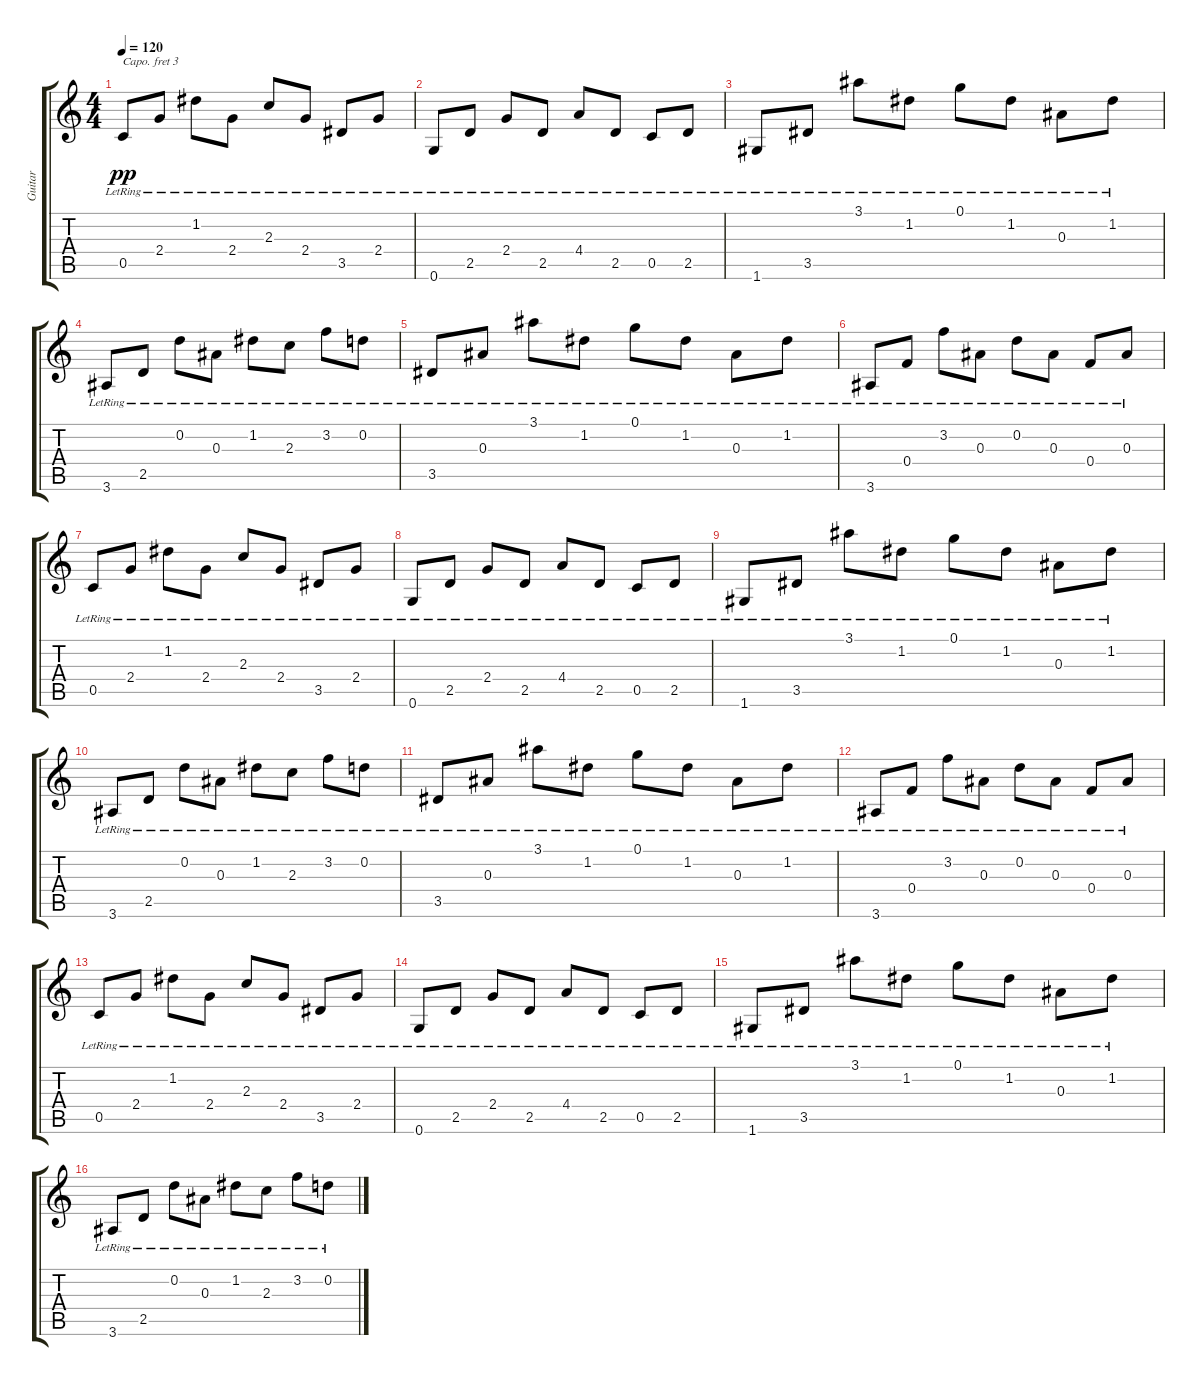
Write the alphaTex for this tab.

\track ("Guitar" "Guitar") {instrument acousticguitarsteel}
\staff {score tabs}
\capo 3
\tuning (E4 B3 G3 D3 A2 E2) {hide}
\ts (4 4)
\tempo 120
\clef g2
\ks c
0.5{lr}.8{dy pp} 2.4{lr}.8 1.2{lr}.8 2.4{lr}.8 2.3{lr}.8 2.4{lr}.8 3.5{lr}.8 2.4{lr}.8 |
0.6{lr}.8 2.5{lr}.8 2.4{lr}.8 2.5{lr}.8 4.4{lr}.8 2.5{lr}.8 0.5{lr}.8 2.5{lr}.8 |
1.6{lr}.8 3.5{lr}.8 3.1{lr}.8 1.2{lr}.8 0.1{lr}.8 1.2{lr}.8 0.3{lr}.8 1.2{lr}.8 |
3.6{lr}.8 2.5{lr}.8 0.2{lr}.8 0.3{lr}.8 1.2{lr}.8 2.3{lr}.8 3.2{lr}.8 0.2{lr}.8 |
3.5{lr}.8 0.3{lr}.8 3.1{lr}.8 1.2{lr}.8 0.1{lr}.8 1.2{lr}.8 0.3{lr}.8 1.2{lr}.8 |
3.6{lr}.8 0.4{lr}.8 3.2{lr}.8 0.3{lr}.8 0.2{lr}.8 0.3{lr}.8 0.4{lr}.8 0.3{lr}.8 |
0.5{lr}.8 2.4{lr}.8 1.2{lr}.8 2.4{lr}.8 2.3{lr}.8 2.4{lr}.8 3.5{lr}.8 2.4{lr}.8 |
0.6{lr}.8 2.5{lr}.8 2.4{lr}.8 2.5{lr}.8 4.4{lr}.8 2.5{lr}.8 0.5{lr}.8 2.5{lr}.8 |
1.6{lr}.8 3.5{lr}.8 3.1{lr}.8 1.2{lr}.8 0.1{lr}.8 1.2{lr}.8 0.3{lr}.8 1.2{lr}.8 |
3.6{lr}.8 2.5{lr}.8 0.2{lr}.8 0.3{lr}.8 1.2{lr}.8 2.3{lr}.8 3.2{lr}.8 0.2{lr}.8 |
3.5{lr}.8 0.3{lr}.8 3.1{lr}.8 1.2{lr}.8 0.1{lr}.8 1.2{lr}.8 0.3{lr}.8 1.2{lr}.8 |
3.6{lr}.8 0.4{lr}.8 3.2{lr}.8 0.3{lr}.8 0.2{lr}.8 0.3{lr}.8 0.4{lr}.8 0.3{lr}.8 |
0.5{lr}.8 2.4{lr}.8 1.2{lr}.8 2.4{lr}.8 2.3{lr}.8 2.4{lr}.8 3.5{lr}.8 2.4{lr}.8 |
0.6{lr}.8 2.5{lr}.8 2.4{lr}.8 2.5{lr}.8 4.4{lr}.8 2.5{lr}.8 0.5{lr}.8 2.5{lr}.8 |
1.6{lr}.8 3.5{lr}.8 3.1{lr}.8 1.2{lr}.8 0.1{lr}.8 1.2{lr}.8 0.3{lr}.8 1.2{lr}.8 |
3.6{lr}.8 2.5{lr}.8 0.2{lr}.8 0.3{lr}.8 1.2{lr}.8 2.3{lr}.8 3.2{lr}.8 0.2{lr}.8
